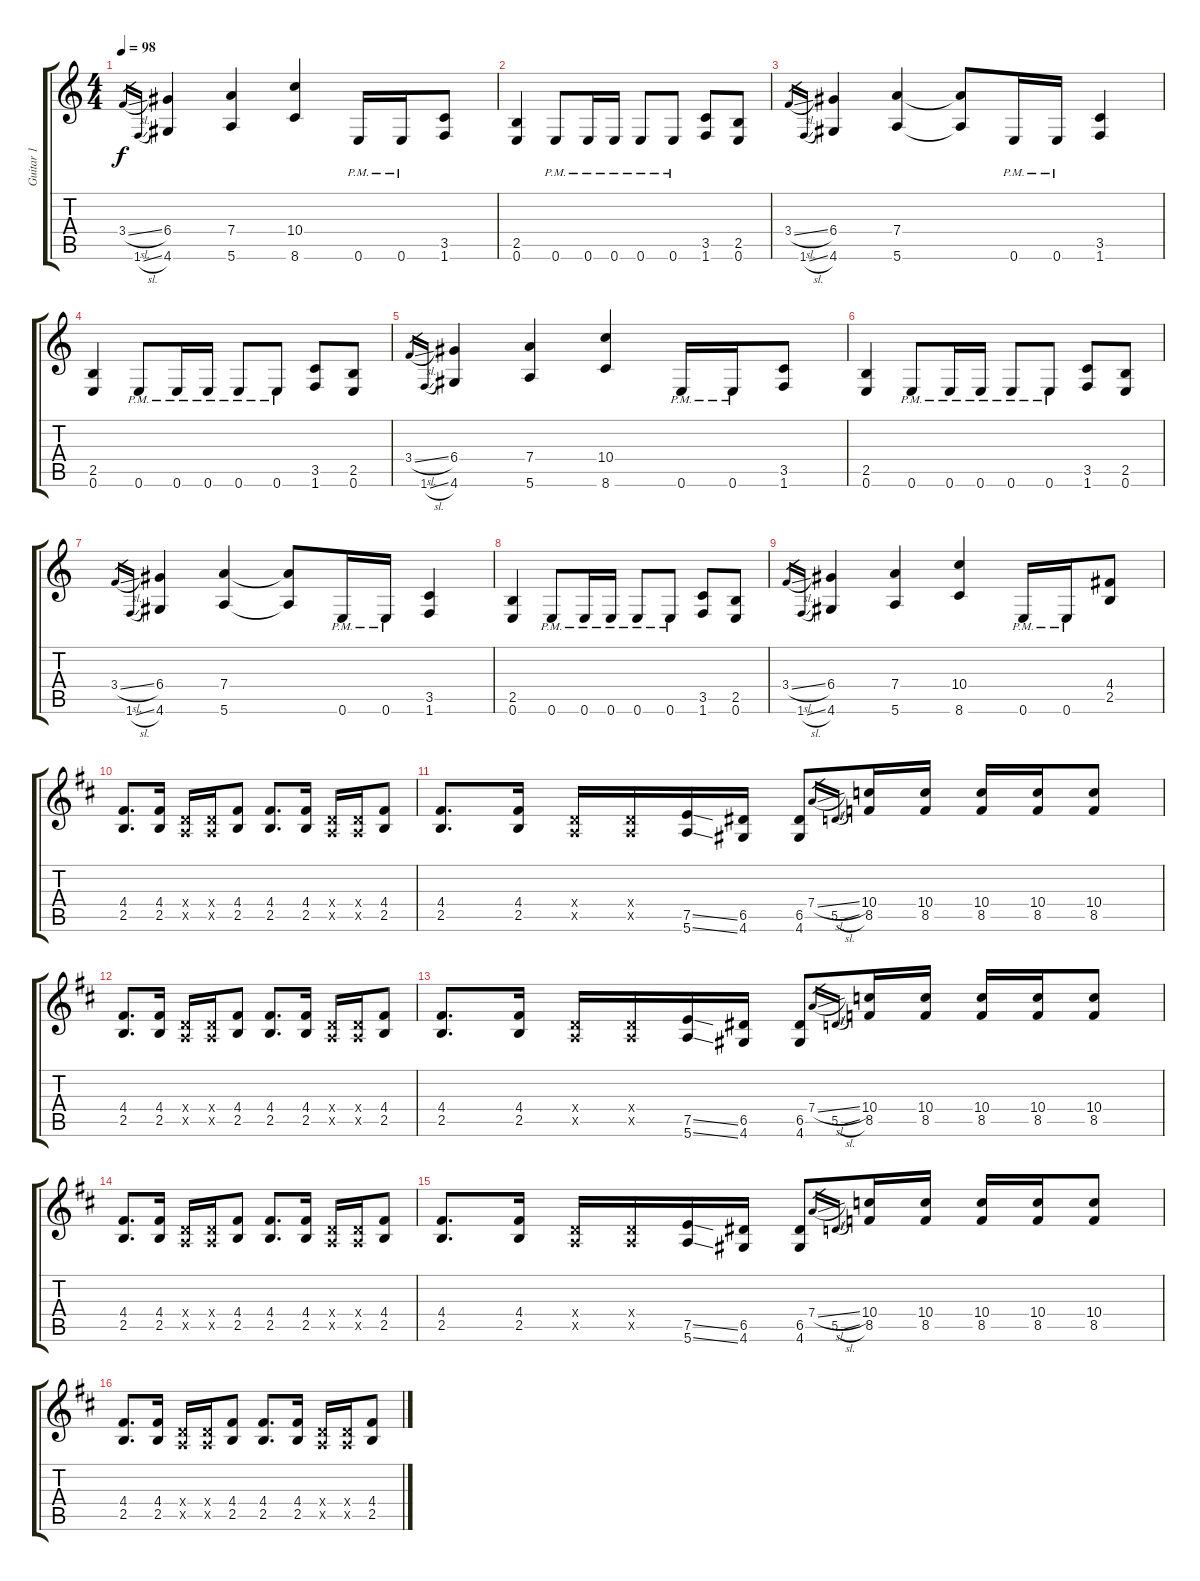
\track ("Guitar 1" "Guitar 1") {instrument distortionguitar}
\staff {score tabs}
\tuning (E4 B3 G3 D3 A2 E2) {hide}
\ts (4 4)
\tempo 98
\clef g2
\ks c
3.4{sl}.16{gr dy f} 1.6{sl}.16{gr} (6.4 4.6).4 (7.4 5.6).4 (10.4 8.6).4 0.6{pm}.16 0.6{pm}.16 (3.5 1.6).8 |
(2.5 0.6).4 0.6{pm}.8 0.6{pm}.16 0.6{pm}.16 0.6{pm}.8 0.6{pm}.8 (3.5 1.6).8 (2.5 0.6).8 |
3.4{sl}.16{gr} 1.6{sl}.16{gr} (6.4 4.6).4 (7.4 5.6).4 (7.4{t} 5.6{t}).8 0.6{pm}.16 0.6{pm}.16 (3.5 1.6).4 |
(2.5 0.6).4 0.6{pm}.8 0.6{pm}.16 0.6{pm}.16 0.6{pm}.8 0.6{pm}.8 (3.5 1.6).8 (2.5 0.6).8 |
3.4{sl}.16{gr} 1.6{sl}.16{gr} (6.4 4.6).4 (7.4 5.6).4 (10.4 8.6).4 0.6{pm}.16 0.6{pm}.16 (3.5 1.6).8 |
(2.5 0.6).4 0.6{pm}.8 0.6{pm}.16 0.6{pm}.16 0.6{pm}.8 0.6{pm}.8 (3.5 1.6).8 (2.5 0.6).8 |
3.4{sl}.16{gr} 1.6{sl}.16{gr} (6.4 4.6).4 (7.4 5.6).4 (7.4{t} 5.6{t}).8 0.6{pm}.16 0.6{pm}.16 (3.5 1.6).4 |
(2.5 0.6).4 0.6{pm}.8 0.6{pm}.16 0.6{pm}.16 0.6{pm}.8 0.6{pm}.8 (3.5 1.6).8 (2.5 0.6).8 |
3.4{sl}.16{gr} 1.6{sl}.16{gr} (6.4 4.6).4 (7.4 5.6).4 (10.4 8.6).4 0.6{pm}.16 0.6{pm}.16 (4.4 2.5).8 |
\ks bminor
(4.4 2.5).8{d} (4.4 2.5).16 (0.4{x} 0.5{x}).16 (0.4{x} 0.5{x}).16 (4.4 2.5).8 (4.4 2.5).8{d} (4.4 2.5).16 (0.4{x} 0.5{x}).16 (0.4{x} 0.5{x}).16 (4.4 2.5).8 |
(4.4 2.5).8{d} (4.4 2.5).16 (0.4{x} 0.5{x}).16 (0.4{x} 0.5{x}).16 (7.5{ss} 5.6{ss}).16 (6.5 4.6).16 (6.5 4.6).8 7.4{sl}.16{gr} 5.5{sl}.16{gr} (10.4 8.5).16 (10.4 8.5).16 (10.4 8.5).16 (10.4 8.5).16 (10.4 8.5).8 |
(4.4 2.5).8{d} (4.4 2.5).16 (0.4{x} 0.5{x}).16 (0.4{x} 0.5{x}).16 (4.4 2.5).8 (4.4 2.5).8{d} (4.4 2.5).16 (0.4{x} 0.5{x}).16 (0.4{x} 0.5{x}).16 (4.4 2.5).8 |
(4.4 2.5).8{d} (4.4 2.5).16 (0.4{x} 0.5{x}).16 (0.4{x} 0.5{x}).16 (7.5{ss} 5.6{ss}).16 (6.5 4.6).16 (6.5 4.6).8 7.4{sl}.16{gr} 5.5{sl}.16{gr} (10.4 8.5).16 (10.4 8.5).16 (10.4 8.5).16 (10.4 8.5).16 (10.4 8.5).8 |
(4.4 2.5).8{d} (4.4 2.5).16 (0.4{x} 0.5{x}).16 (0.4{x} 0.5{x}).16 (4.4 2.5).8 (4.4 2.5).8{d} (4.4 2.5).16 (0.4{x} 0.5{x}).16 (0.4{x} 0.5{x}).16 (4.4 2.5).8 |
(4.4 2.5).8{d} (4.4 2.5).16 (0.4{x} 0.5{x}).16 (0.4{x} 0.5{x}).16 (7.5{ss} 5.6{ss}).16 (6.5 4.6).16 (6.5 4.6).8 7.4{sl}.16{gr} 5.5{sl}.16{gr} (10.4 8.5).16 (10.4 8.5).16 (10.4 8.5).16 (10.4 8.5).16 (10.4 8.5).8 |
(4.4 2.5).8{d} (4.4 2.5).16 (0.4{x} 0.5{x}).16 (0.4{x} 0.5{x}).16 (4.4 2.5).8 (4.4 2.5).8{d} (4.4 2.5).16 (0.4{x} 0.5{x}).16 (0.4{x} 0.5{x}).16 (4.4 2.5).8
